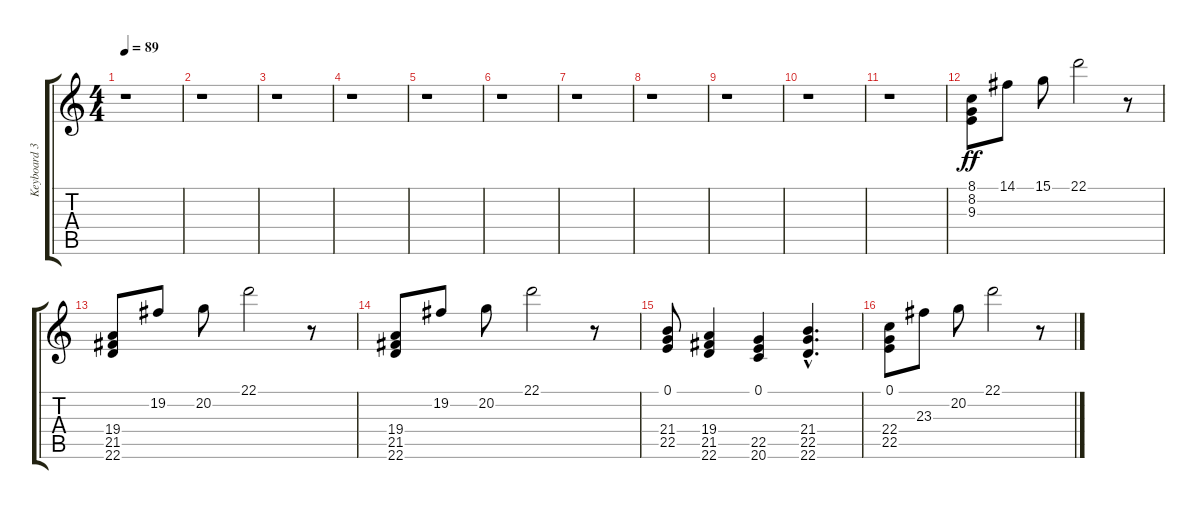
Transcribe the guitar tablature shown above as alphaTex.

\track ("Keyboard 3" "Keyboard 3") {instrument stringensemble1}
\staff {score tabs}
\tuning (E4 B3 G3 D3 A2 E2) {hide}
\ts (4 4)
\tempo 89
\clef g2
\ks c
r.1{dy ff} |
r.1 |
r.1 |
r.1 |
r.1 |
r.1 |
r.1 |
r.1 |
r.1 |
r.1 |
r.1 |
(8.1 8.2 9.3).8 14.1.8 15.1.8 22.1.2 r.8 |
(19.4 21.5 22.6).8 19.2.8 20.2.8 22.1.2 r.8 |
(19.4 21.5 22.6).8 19.2.8 20.2.8 22.1.2 r.8 |
(0.1 21.4 22.5).8 (19.4 21.5 22.6).4 (0.1 22.5 20.6).4 (21.4{hac} 22.5{hac} 22.6{hac}).4{d} |
(0.1 22.4 22.5).8 23.3.8 20.2.8 22.1.2 r.8
